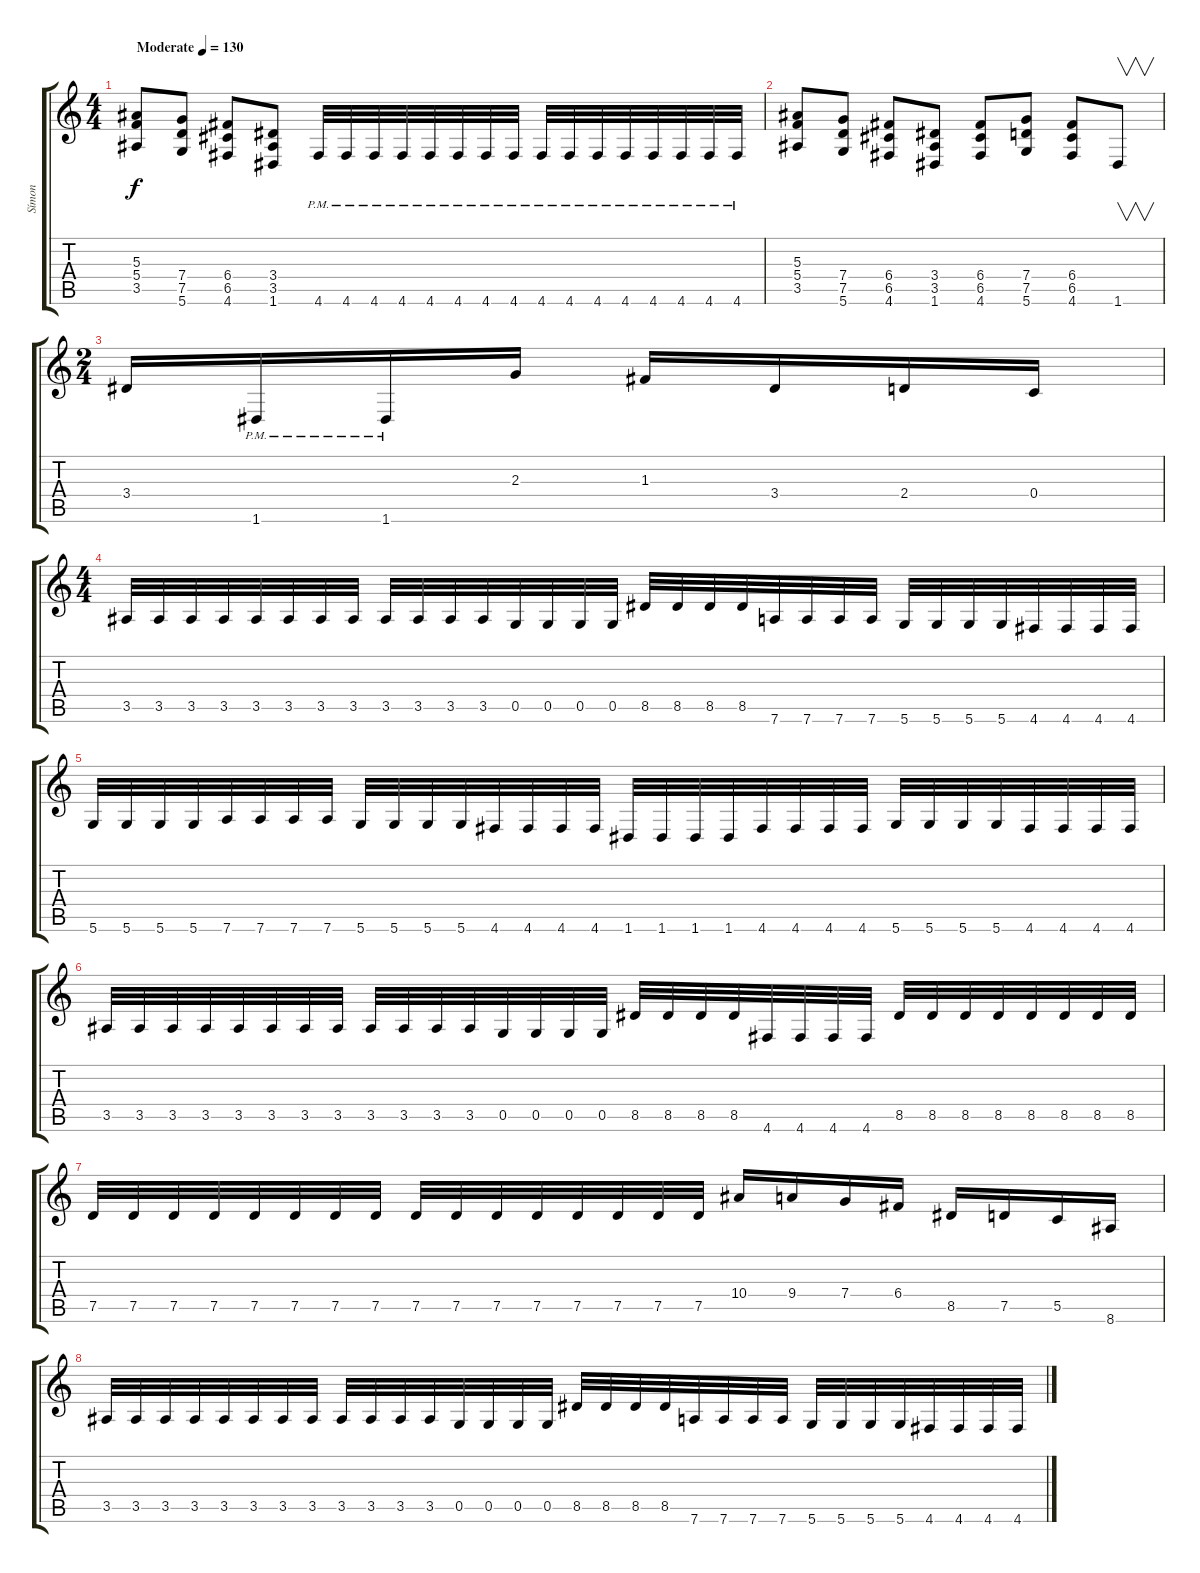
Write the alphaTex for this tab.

\track ("Símon" "Símon") {instrument distortionguitar}
\staff {score tabs}
\tuning (D4 A3 F3 C3 G2 D2) {hide}
\ts (4 4)
\tempo (130 "Moderate")
\clef g2
\ks c
(5.3 5.4 3.5).8{dy f instrument distortionguitar} (7.4 7.5 5.6).8 (6.4 6.5 4.6).8 (3.4 3.5 1.6).8 4.6{pm}.32 4.6{pm}.32 4.6{pm}.32 4.6{pm}.32 4.6{pm}.32 4.6{pm}.32 4.6{pm}.32 4.6{pm}.32 4.6{pm}.32 4.6{pm}.32 4.6{pm}.32 4.6{pm}.32 4.6{pm}.32 4.6{pm}.32 4.6{pm}.32 4.6{pm}.32 |
(5.3 5.4 3.5).8 (7.4 7.5 5.6).8 (6.4 6.5 4.6).8 (3.4 3.5 1.6).8 (6.4 6.5 4.6).8 (7.4 7.5 5.6).8 (6.4 6.5 4.6).8 1.6.8{v} |
\ts (2 4)
3.4.16 1.6{pm}.16 1.6{pm}.16 2.3.16 1.3.16 3.4.16 2.4.16 0.4.16 |
\ts (4 4)
3.5.32 3.5.32 3.5.32 3.5.32 3.5.32 3.5.32 3.5.32 3.5.32 3.5.32 3.5.32 3.5.32 3.5.32 0.5.32 0.5.32 0.5.32 0.5.32 8.5.32 8.5.32 8.5.32 8.5.32 7.6.32 7.6.32 7.6.32 7.6.32 5.6.32 5.6.32 5.6.32 5.6.32 4.6.32 4.6.32 4.6.32 4.6.32 |
5.6.32 5.6.32 5.6.32 5.6.32 7.6.32 7.6.32 7.6.32 7.6.32 5.6.32 5.6.32 5.6.32 5.6.32 4.6.32 4.6.32 4.6.32 4.6.32 1.6.32 1.6.32 1.6.32 1.6.32 4.6.32 4.6.32 4.6.32 4.6.32 5.6.32 5.6.32 5.6.32 5.6.32 4.6.32 4.6.32 4.6.32 4.6.32 |
3.5.32 3.5.32 3.5.32 3.5.32 3.5.32 3.5.32 3.5.32 3.5.32 3.5.32 3.5.32 3.5.32 3.5.32 0.5.32 0.5.32 0.5.32 0.5.32 8.5.32 8.5.32 8.5.32 8.5.32 4.6.32 4.6.32 4.6.32 4.6.32 8.5.32 8.5.32 8.5.32 8.5.32 8.5.32 8.5.32 8.5.32 8.5.32 |
7.5.32 7.5.32 7.5.32 7.5.32 7.5.32 7.5.32 7.5.32 7.5.32 7.5.32 7.5.32 7.5.32 7.5.32 7.5.32 7.5.32 7.5.32 7.5.32 10.4.16 9.4.16 7.4.16 6.4.16 8.5.16 7.5.16 5.5.16 8.6.16 |
3.5.32 3.5.32 3.5.32 3.5.32 3.5.32 3.5.32 3.5.32 3.5.32 3.5.32 3.5.32 3.5.32 3.5.32 0.5.32 0.5.32 0.5.32 0.5.32 8.5.32 8.5.32 8.5.32 8.5.32 7.6.32 7.6.32 7.6.32 7.6.32 5.6.32 5.6.32 5.6.32 5.6.32 4.6.32 4.6.32 4.6.32 4.6.32
